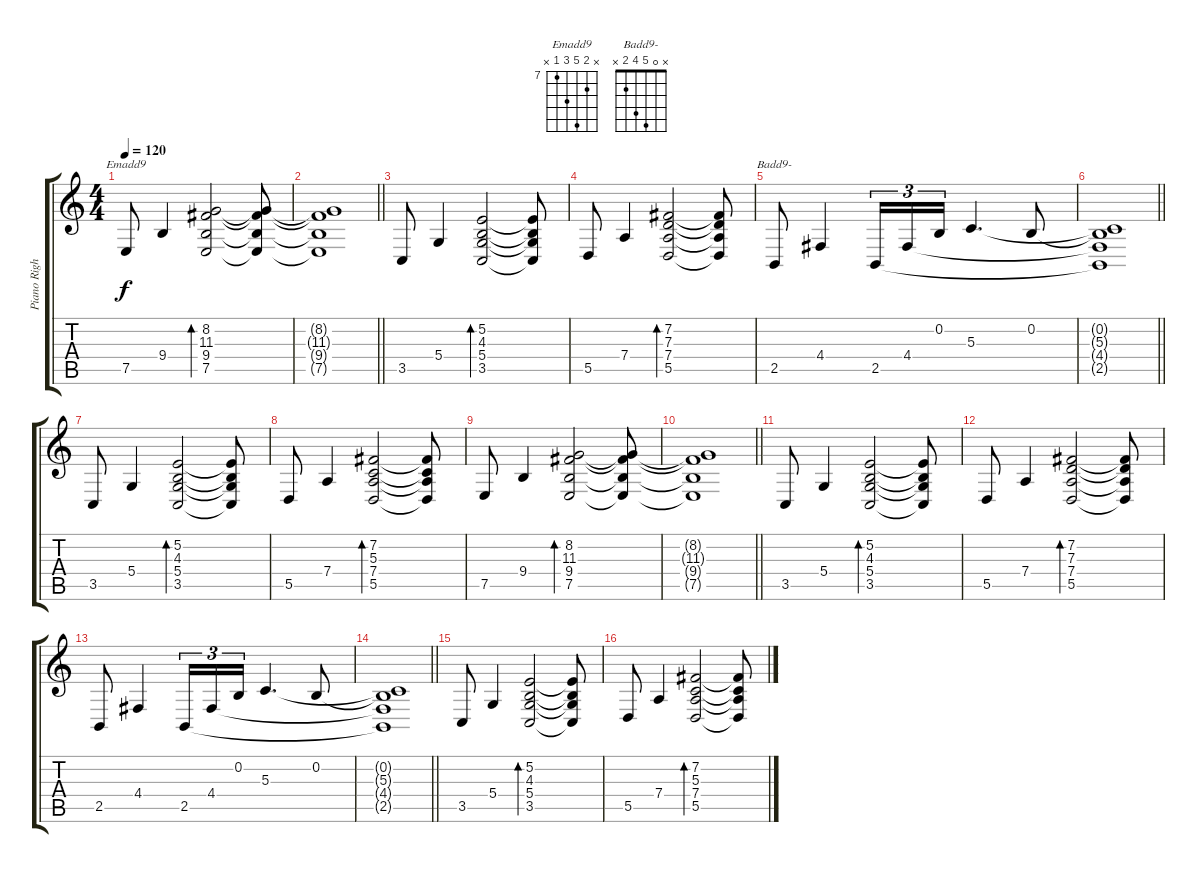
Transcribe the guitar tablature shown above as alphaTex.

\track ("Piano Right Standard" "Piano Righ") {instrument acousticgrandpiano}
\staff {score tabs}
\tuning (E4 B3 G3 D3 A2 E2) {hide}
\chord ("Emadd9" x 8 11 9 7 x) {firstfret 7}
\chord ("Badd9-" x 0 5 4 2 x)
\ts (4 4)
\tempo 120
\clef g2
\ks c
7.5.8{ch "Emadd9" dy f} 9.4.4 (8.2 11.3 9.4 7.5).2{bd 480} (8.2{t} 11.3{t} 9.4{t} 7.5{t}).8 |
\barLineRight lightlight
(8.2{t} 11.3{t} 9.4{t} 7.5{t}).1 |
3.5.8 5.4.4 (5.2 4.3 5.4 3.5).2{bd 480} (5.2{t} 4.3{t} 5.4{t} 3.5{t}).8 |
5.5.8 7.4.4 (7.2 7.3 7.4 5.5).2{bd 480} (7.2{t} 7.3{t} 7.4{t} 5.5{t}).8 |
2.5.8{ch "Badd9-"} 4.4.4 2.5.16{tu (3 2)} 4.4.16{tu (3 2)} 0.2.16{tu (3 2)} 5.3.4{d} 0.2.8 |
\barLineRight lightlight
(0.2{t} 5.3{t} 4.4{t} 2.5{t}).1 |
3.5.8 5.4.4 (5.2 4.3 5.4 3.5).2{bd 480} (5.2{t} 4.3{t} 5.4{t} 3.5{t}).8 |
5.5.8 7.4.4 (7.2 5.3 7.4 5.5).2{bd 480} (7.2{t} 5.3{t} 7.4{t} 5.5{t}).8 |
7.5.8 9.4.4 (8.2 11.3 9.4 7.5).2{bd 480} (8.2{t} 11.3{t} 9.4{t} 7.5{t}).8 |
\barLineRight lightlight
(8.2{t} 11.3{t} 9.4{t} 7.5{t}).1 |
3.5.8 5.4.4 (5.2 4.3 5.4 3.5).2{bd 480} (5.2{t} 4.3{t} 5.4{t} 3.5{t}).8 |
5.5.8 7.4.4 (7.2 7.3 7.4 5.5).2{bd 480} (7.2{t} 7.3{t} 7.4{t} 5.5{t}).8 |
2.5.8 4.4.4 2.5.16{tu (3 2)} 4.4.16{tu (3 2)} 0.2.16{tu (3 2)} 5.3.4{d} 0.2.8 |
\barLineRight lightlight
(0.2{t} 5.3{t} 4.4{t} 2.5{t}).1 |
\section ("" "")
3.5.8 5.4.4 (5.2 4.3 5.4 3.5).2{bd 480} (5.2{t} 4.3{t} 5.4{t} 3.5{t}).8 |
5.5.8 7.4.4 (7.2 5.3 7.4 5.5).2{bd 480} (7.2{t} 5.3{t} 7.4{t} 5.5{t}).8
